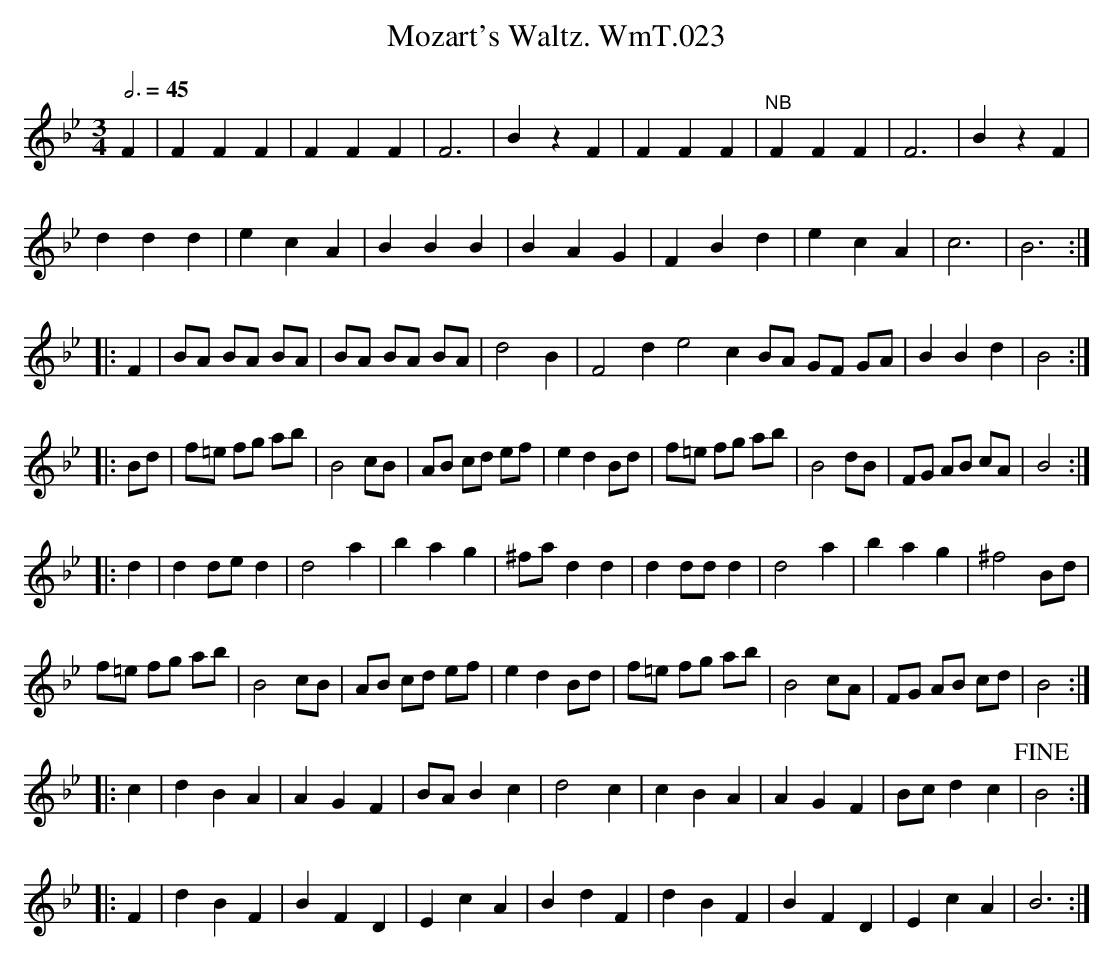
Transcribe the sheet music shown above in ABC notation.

X:1
T:Mozart's Waltz. WmT.023
M:3/4
L:1/8
Q:3/4=45
K:Bb
F2|F2F2F2|F2F2F2|F6|B2z2F2|F2F2F2|"^NB"F2F2F2|F6|B2z2F2|
d2d2d2|e2c2A2|B2B2B2|B2A2G2|F2B2d2|e2c2A2|c6|B6:|
|:F2|BA BA BA|BA BA BA|d4B2|F4d2e4 c2 BA GF GA|B2B2d2|B4:|
|:Bd|f=e fg ab|B4 cB|AB cd ef|e2d2 Bd|f=e fg ab|B4 dB|FG AB cA|B4:|
|:d2|d2 de d2|d4a2|b2a2g2|^fa d2d2|d2 dd d2|d4a2|b2a2g2|^f4 Bd|
f=e fg ab|B4 cB|AB cd ef|e2d2 Bd|f=e fg ab|B4 cA|FG AB cd|B4:|
|:c2|d2B2A2|A2G2F2|BA B2c2|d4c2|c2B2A2|A2G2F2|Bc d2c2|!fine!B4:|
|:F2|d2B2F2|B2F2D2|E2c2A2|B2d2F2|d2B2F2|B2F2D2|E2c2A2|B6:|
